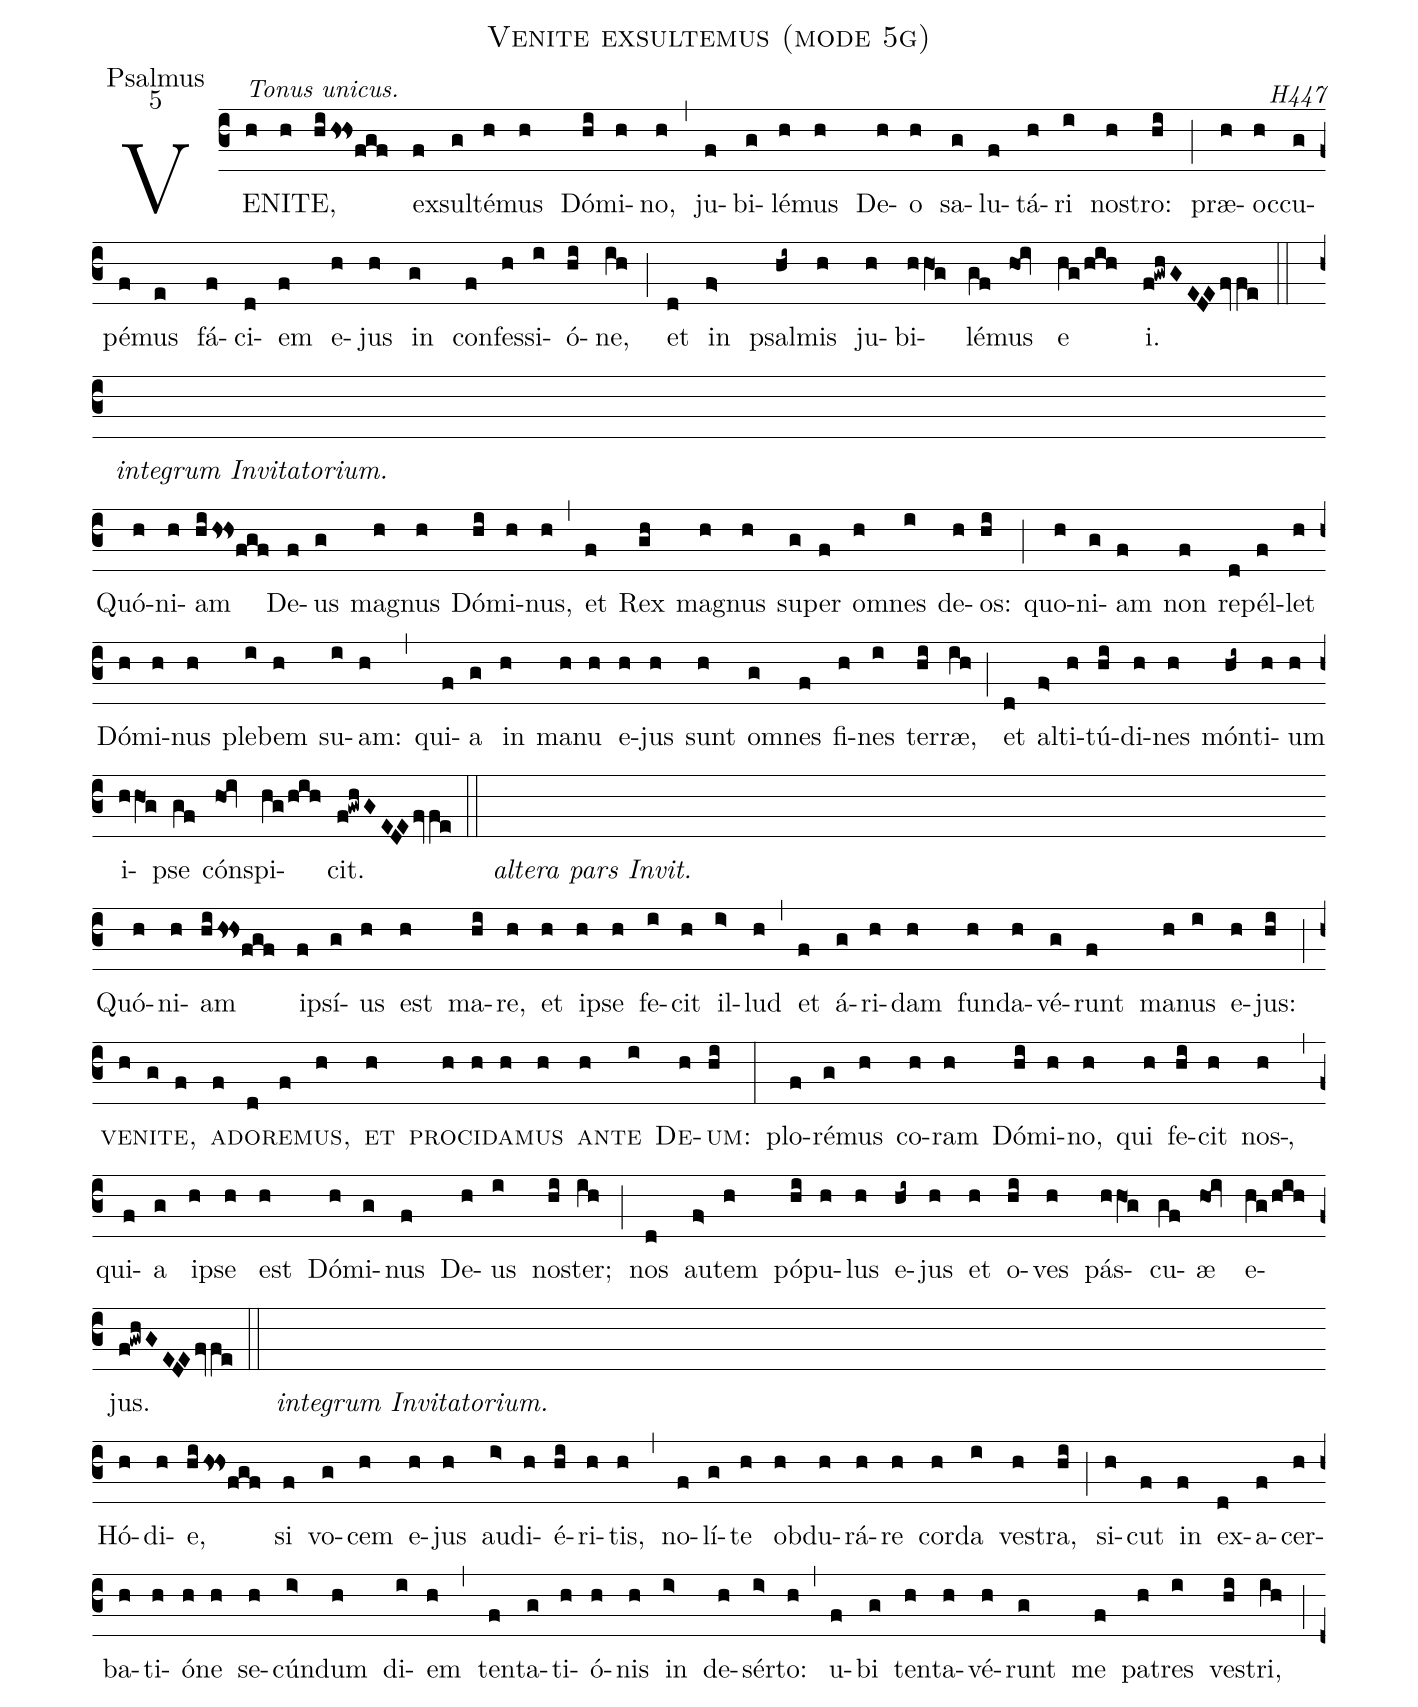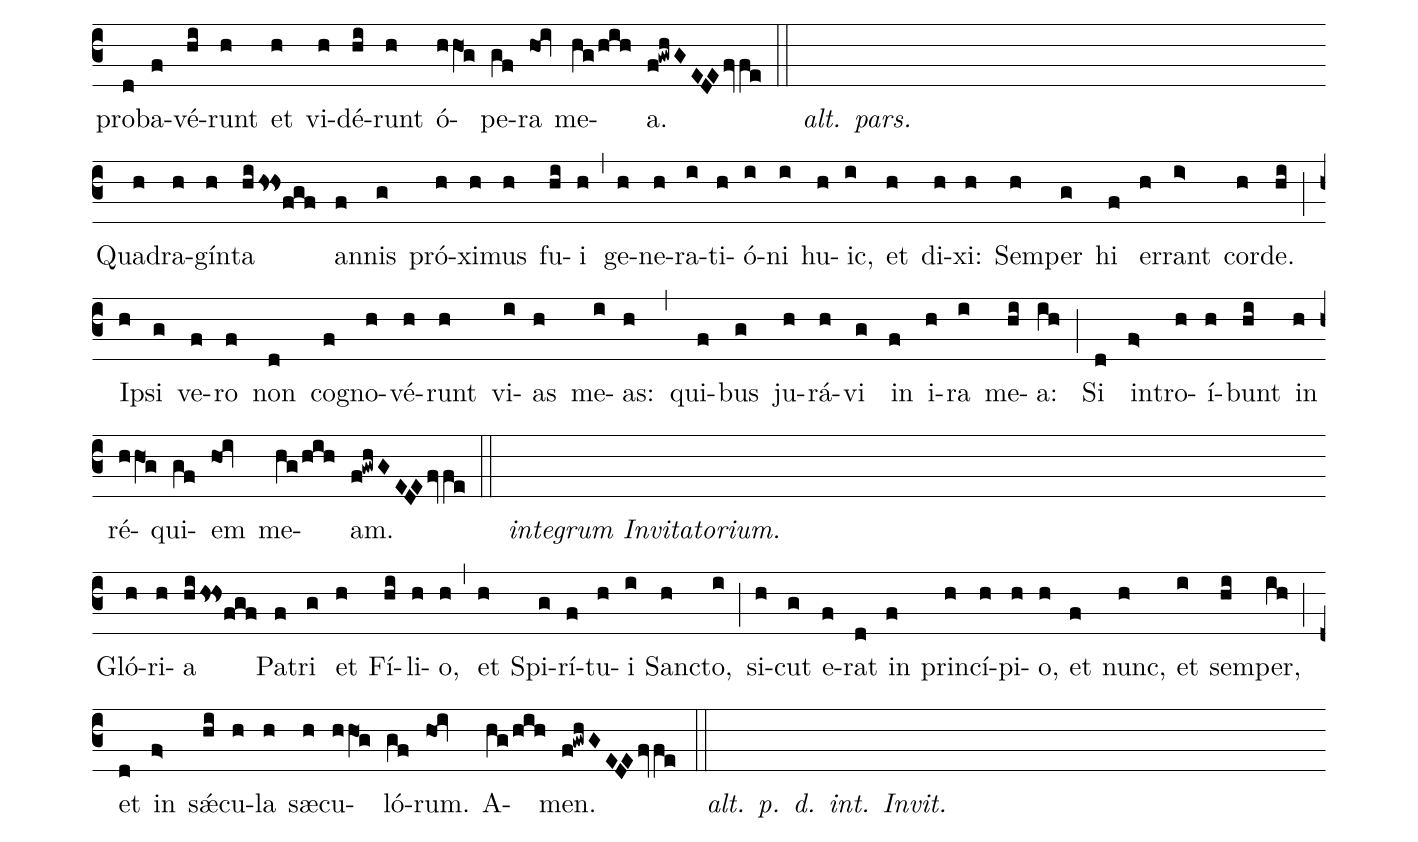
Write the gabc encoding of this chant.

name:Venite exsultemus (mode 5g);
office-part:Psalmus;
mode:5;
commentary:H447;
%%
(c3) VE([alt:Tonus unicus.]h)NI(h)TE,(hihs!hs/0fgf) ex(f)sul(g)té(h)mus(h) Dó(hi)mi(h)no,(h) (,)
ju(f)bi(g)lé(h)mus(h) De(h)o(h) sa(g)lu(f)tá(h)ri(i) no(h)stro:(hi) (;)
præ(h)oc(h)cu(g)pé(f)mus(e) fá(f)ci(d)em(f) e(h)jus(h) in(g) con(f)fes(h)si(i)ó(hi)ne,(ih) (;)
et(d) in(f>) psal(hi~)mis(h) ju(h)bi(hhO1!g)lé(gf)mus(ho1@iv) e(hg/hih) i.(f@gwhGEDEfvfV@e)
(::/)<i>integrum Invitatorium.</i>( ) (Z-)
%
Quó(h)ni(h)am(hihs!hs/0fgf) De(f)us(g) mag(h)nus(h) Dó(hi)mi(h)nus,(h) (,)
et(f) Rex(gh) mag(h)nus(h) su(g)per(f) om(h)nes(i) de(h)os:(hi) (;)
quo(h)ni(g)am(f) non(f) re(d)pél(f)let(h) Dó(h)mi(h)nus(h) ple(i)bem(h) su(i)am:(h) (,)
qui(f)a(g) in(h) ma(h)nu(h) e(h)jus(h) sunt(h) om(g)nes(f) fi(h)nes(i) ter(hi)ræ,(ih) (;)
et(d) al(f>)ti(h)tú(hi)di(h)nes(h) món(hi~)ti(h)um(h) i(hhO1!g)pse(gf)  cón(ho1@iv)spi(hg/hih)cit.(f@gwhGEDEfvfV@e)
(::/)  <i>altera pars Invit.</i>( ) (Z-)
%
Quó(h)ni(h)am(hihs!hs/0fgf) ip(f)sí(g)us(h) est(h) ma(hi)re,(h)
   et(h) ip(h)se(h) fe(i)cit(h) il(i>)lud(h) (,)
et(f) á(g)ri(h)dam(h) fun(h)da(h)vé(g)runt(f) ma(h)nus(i) e(h)jus:(hi) (;)
<sc>ve(h)ni(g)te,(f) ad(f)o(d)re(f)mus,(h) et(h) pro(h)ci(h)da(h)mus(h) an(h)te(i) De(h)um:</sc>(hi) (:)
plo(f)ré(g)mus(h) co(h)ram(h) Dó(hi)mi(h)no,(h) qui(h) fe(hi)cit(h) nos(h), (,)
qui(f)a(g) ip(h)se(h) est(h) Dó(h)mi(g)nus(f) De(h)us(i) no(hi)ster;(ih) (;)
nos(d) au(f>)tem(h) pó(hi)pu(h)lus(h) e(hi~)jus(h) et(h) o(hi)ves(h)
pás(hhO1!g)cu(gf)æ(ho1@iv) e(hg/hih)jus.(f@gwhGEDEfvfV@e)
(::/) <i>integrum Invitatorium.</i>( ) (Z-)
%
Hó(h)di(h)e,(hihs!hs/0fgf) si(f) vo(g)cem(h) e(h)jus(h) au(i>)di(h)é(hi)ri(h)tis,(h) (,)
no(f)lí(g)te(h) ob(h)du(h)rá(h)re(h) cor(h)da(i) ves(h)tra,(hi) (;)
si(h)cut(f) in(f) ex(d)a(f)cer(h)ba(h)ti(h)ó(h)ne(h) se(h)cún(i>)dum(h) di(i)em(h) (,)
ten(f)ta(g)ti(h)ó(h)nis(h) in(i>) de(h)sér(i>)to:(h) (,)
u(f)bi(g) ten(h)ta(h)vé(h)runt(g) me(f) pa(h)tres(i) ve(hi)stri,(ih) (;)
pro(d)ba(f)vé(hi)runt(h) et(h) vi(h)dé(hi)runt(h) ó(hhO1!g)pe(gf)ra(ho1@iv) me(hg/hih)a.(f@gwhGEDEfvfV@e)
 (::/) <i>alt. pars.</i>( ) (Z-)
%
Qua(h)dra(h)gín(h)ta(hihs!hs/0fgf) an(f)nis(g) pró(h)xi(h)mus(h) fu(hi)i(h) (,)
ge(h)ne(h)ra(i)ti(h)ó(i)ni(i) hu(h)ic,(i) et(h) di(h)xi:(h) Sem(h)per(g) hi(f) er(h)rant(i>) cor(h)de.(hi) (;)
Ip(h)si(g) ve(f)ro(f) non(d) cog(f)no(h)vé(h)runt(h) vi(i)as(h) me(i)as:(h) (,)
qui(f)bus(g) ju(h)rá(h)vi(g) in(f) i(h)ra(i) me(hi)a:(ih) (;)
Si(d) in(f>)tro(h)í(h)bunt(hi) in(h) ré(hhO1!g)qui(gf)em(ho1@iv) me(hg/hih)am.(f@gwhGEDEfvfV@e)
(::/) <i>integrum Invitatorium.</i>( ) (Z-)
%
Gló(h)ri(h)a(hihs!hs/0fgf) Pa(f)tri(g) et(h) Fí(hi)li(h)o,(h) (,)
et(h) Spi(g)rí(f)tu(h)i(i) Sanc(h)to,(i) (;)
si(h)cut(g) e(f)rat(d) in(f) prin(h)cí(h)pi(h)o,(h) et(f) nunc,(h) et(i) sem(hi)per,(ih) (;)
et(d) in(f>) sǽ(hi)cu(h)la(h) sæ(h)cu(hhO1!g)ló(gf)rum.(ho1@iv) A(hg/hih)men.(f@gwhGEDEfvfV@e)
(::/) <i>alt. p. d. int. Invit.</i>( ) (Z-)
